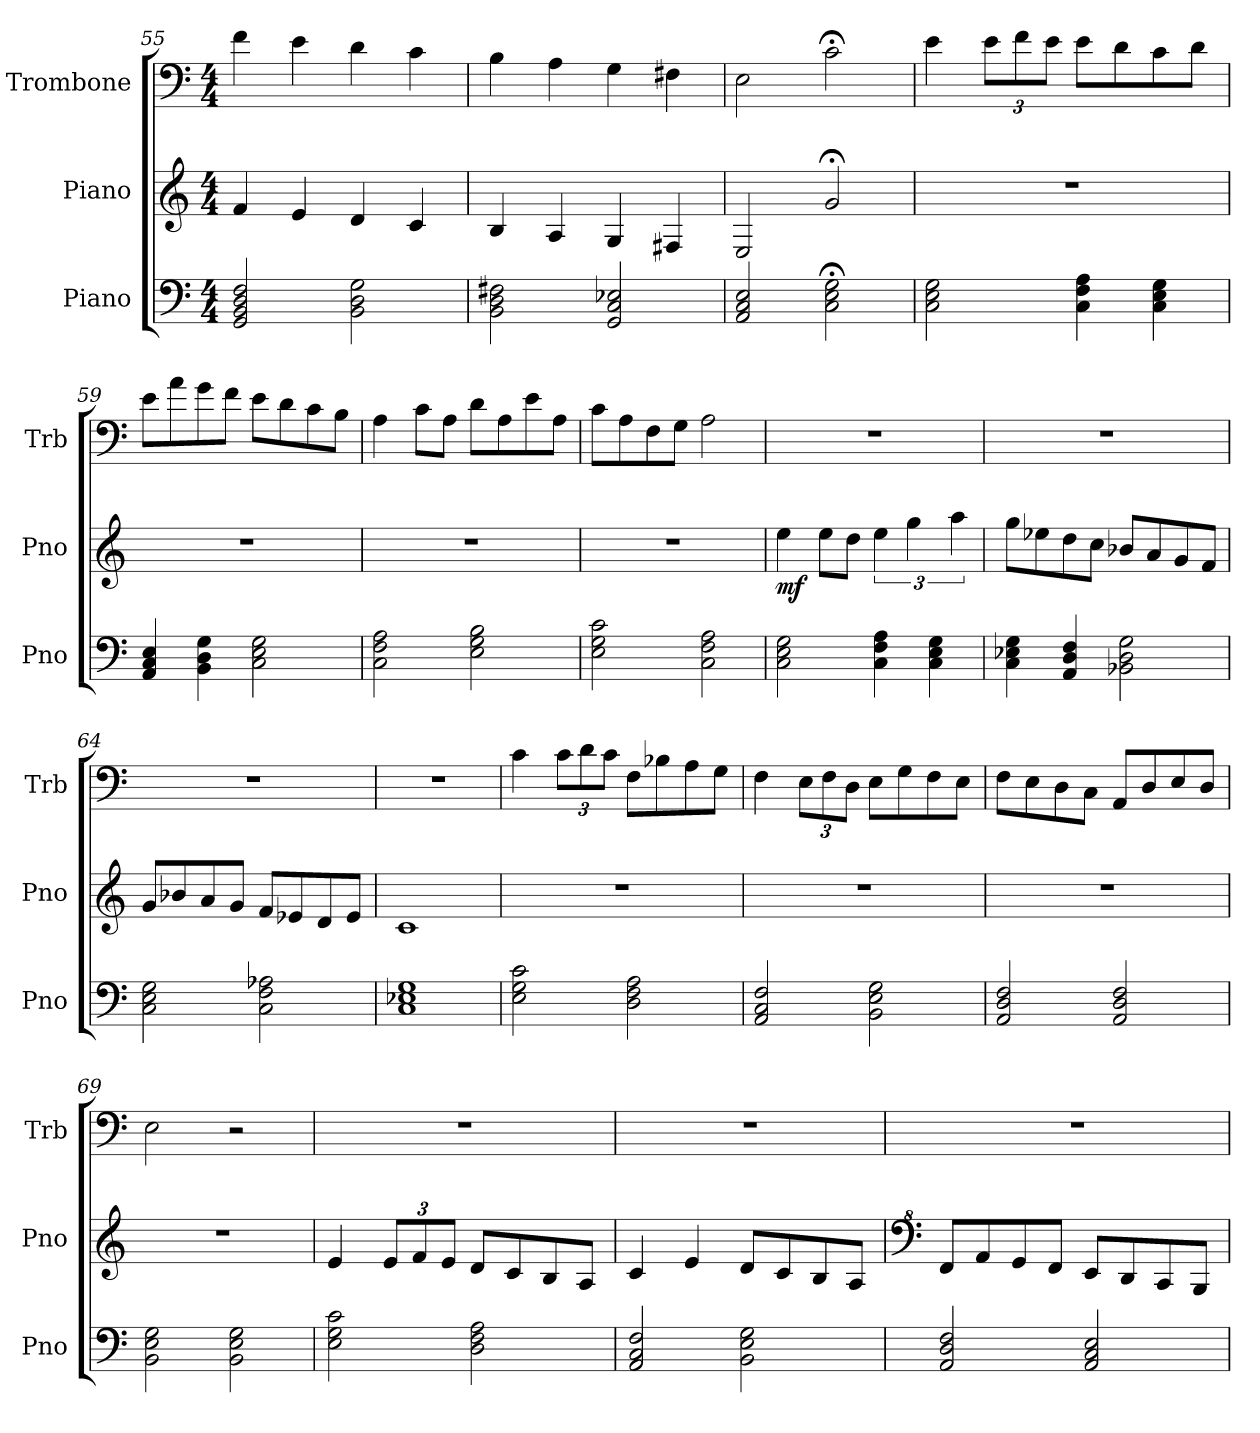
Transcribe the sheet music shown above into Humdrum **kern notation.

**kern	**kern	**dynam	**kern
*part3	*part2	*part2	*part1
*staff3	*staff2	*staff2	*staff1
*I"Piano	*I"Piano	*	*I"Trombone
*I'Pno	*I'Pno	*	*I'Trb
*clefF4	*clefG2	*	*clefF4
*k[]	*k[]	*	*k[]
*M4/4	*M4/4	*	*M4/4
=55	=55	=55	=55
2GG/ 2BB/ 2D/ 2F/	4f/	.	4f\
.	4e/	.	4e\
2BB\ 2D\ 2G\	4d/	.	4d\
.	4c/	.	4c\
=56	=56	=56	=56
2BB\ 2D\ 2F#X\	4B/	.	4B\
.	4A/	.	4A\
2GG/ 2C/ 2E-X/	4G/	.	4G\
.	4F#X/	.	4F#X\
!!LO:LB:g=z
=57	=57	=57	=57
2AA/ 2C/ 2E/	2E/	.	2E\
2C\;<Z 2E\;<Z 2G\;<Z	2g;<Z/	.	2c;<Z\
=58	=58	=58	=58
2C\ 2E\ 2G\	1r	.	4e\
*	*	*	*Xbrackettup
.	.	.	12e\L
.	.	.	12f\
.	.	.	12e\J
4C\ 4F\ 4A\	.	.	8e\L
.	.	.	8d\
4C\ 4E\ 4G\	.	.	8c\
.	.	.	8d\J
=59	=59	=59	=59
4AA/ 4C/ 4E/	1r	.	8e\L
.	.	.	8a\
4BB\ 4D\ 4G\	.	.	8g\
.	.	.	8f\J
2C\ 2E\ 2G\	.	.	8e\L
.	.	.	8d\
.	.	.	8c\
.	.	.	8B\J
=60	=60	=60	=60
2C\ 2F\ 2A\	1r	.	4A\
.	.	.	8c\L
.	.	.	8A\J
2E\ 2G\ 2B\	.	.	8d\L
.	.	.	8A\
.	.	.	8e\
.	.	.	8A\J
=61	=61	=61	=61
2E\ 2G\ 2c\	1r	.	8c\L
.	.	.	8A\
.	.	.	8F\
.	.	.	8G\J
2C\ 2F\ 2A\	.	.	2A\
!!LO:PB:g=z
=62	=62	=62	=62
!	!	!LO:DY:b	!
2C\ 2E\ 2G\	4ee\	mf	1r
.	8ee\L	.	.
.	8dd\J	.	.
4C\ 4F\ 4A\	6ee\	.	.
.	6gg\	.	.
4C\ 4E\ 4G\	.	.	.
.	6aa\	.	.
=63	=63	=63	=63
4C\ 4E-X\ 4G\	8gg\L	.	1r
.	8ee-X\	.	.
4AA/ 4D/ 4F/	8dd\	.	.
.	8cc\J	.	.
2BB-X\ 2D\ 2G\	8b-X/L	.	.
.	8a/	.	.
.	8g/	.	.
.	8f/J	.	.
=64	=64	=64	=64
2C\ 2E\ 2G\	8g/L	.	1r
.	8b-X/	.	.
.	8a/	.	.
.	8g/J	.	.
2C\ 2F\ 2A-X\	8f/L	.	.
.	8e-X/	.	.
.	8d/	.	.
.	8e-/J	.	.
=65	=65	=65	=65
1C 1E-X 1G	1c	.	1r
=66	=66	=66	=66
2E\ 2G\ 2c\	1r	.	4c\
.	.	.	12c\L
.	.	.	12d\
.	.	.	12c\J
2D\ 2F\ 2A\	.	.	8F\L
.	.	.	8B-X\
.	.	.	8A\
.	.	.	8G\J
!!LO:LB:g=z
=67	=67	=67	=67
2AA/ 2C/ 2F/	1r	.	4F\
.	.	.	12E\L
.	.	.	12F\
.	.	.	12D\J
2BB\ 2E\ 2G\	.	.	8E\L
.	.	.	8G\
.	.	.	8F\
.	.	.	8E\J
=68	=68	=68	=68
2AA/ 2D/ 2F/	1r	.	8F\L
.	.	.	8E\
.	.	.	8D\
.	.	.	8C\J
2AA/ 2D/ 2F/	.	.	8AA/L
.	.	.	8D/
.	.	.	8E/
.	.	.	8D/J
=69	=69	=69	=69
2BB\ 2E\ 2G\	1r	.	2E\
2BB\ 2E\ 2G\	.	.	2r
=70	=70	=70	=70
2E\ 2G\ 2c\	4e/	.	1r
*	*Xbrackettup	*	*
.	12e/L	.	.
.	12f/	.	.
.	12e/J	.	.
2D\ 2F\ 2A\	8d/L	.	.
.	8c/	.	.
.	8B/	.	.
.	8A/J	.	.
=71	=71	=71	=71
2AA/ 2C/ 2F/	4c/	.	1r
.	4e/	.	.
2BB\ 2E\ 2G\	8d/L	.	.
.	8c/	.	.
.	8B/	.	.
.	8A/J	.	.
!!LO:LB:g=z
=72	=72	=72	=72
*	*clefF^4	*	*
2AA/ 2D/ 2F/	8F/L	.	1r
.	8A/	.	.
.	8G/	.	.
.	8F/J	.	.
2AA/ 2C/ 2E/	8E/L	.	.
.	8D/	.	.
.	8C/	.	.
.	8BB/J	.	.
=	=	=	=
*-	*-	*-	*-
